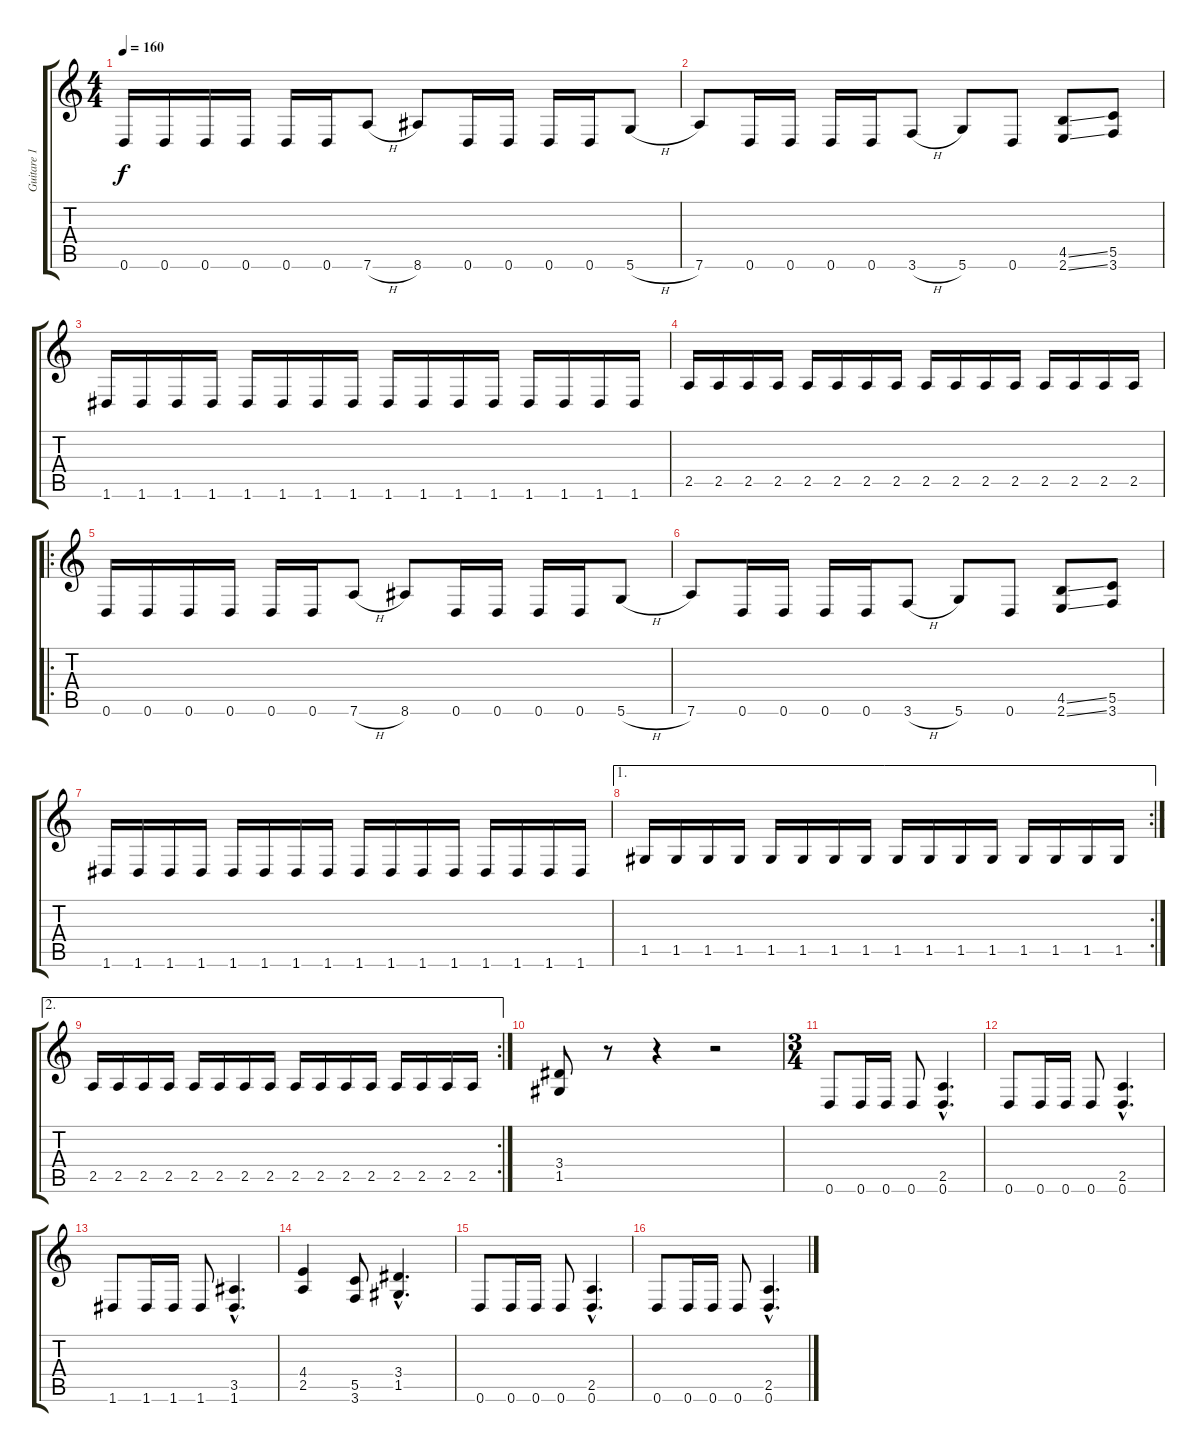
\track ("Guitare 1" "Guitare 1") {instrument overdrivenguitar}
\staff {score tabs}
\tuning (D4 A3 F3 C3 G2 D2) {hide}
\ts (4 4)
\tempo 160
\clef g2
\ks c
0.6.16{dy f} 0.6.16 0.6.16 0.6.16 0.6.16 0.6.16 7.6{h}.8 8.6.8 0.6.16 0.6.16 0.6.16 0.6.16 5.6{h}.8 |
7.6.8 0.6.16 0.6.16 0.6.16 0.6.16 3.6{h}.8 5.6.8 0.6.8 (4.5{ss} 2.6{ss}).8 (5.5 3.6).8 |
1.6.16 1.6.16 1.6.16 1.6.16 1.6.16 1.6.16 1.6.16 1.6.16 1.6.16 1.6.16 1.6.16 1.6.16 1.6.16 1.6.16 1.6.16 1.6.16 |
2.5.16 2.5.16 2.5.16 2.5.16 2.5.16 2.5.16 2.5.16 2.5.16 2.5.16 2.5.16 2.5.16 2.5.16 2.5.16 2.5.16 2.5.16 2.5.16 |
\ro
0.6.16 0.6.16 0.6.16 0.6.16 0.6.16 0.6.16 7.6{h}.8 8.6.8 0.6.16 0.6.16 0.6.16 0.6.16 5.6{h}.8 |
7.6.8 0.6.16 0.6.16 0.6.16 0.6.16 3.6{h}.8 5.6.8 0.6.8 (4.5{ss} 2.6{ss}).8 (5.5 3.6).8 |
1.6.16 1.6.16 1.6.16 1.6.16 1.6.16 1.6.16 1.6.16 1.6.16 1.6.16 1.6.16 1.6.16 1.6.16 1.6.16 1.6.16 1.6.16 1.6.16 |
\ae 1
\rc 2
1.5.16 1.5.16 1.5.16 1.5.16 1.5.16 1.5.16 1.5.16 1.5.16 1.5.16 1.5.16 1.5.16 1.5.16 1.5.16 1.5.16 1.5.16 1.5.16 |
\ae 2
\rc 2
2.5.16 2.5.16 2.5.16 2.5.16 2.5.16 2.5.16 2.5.16 2.5.16 2.5.16 2.5.16 2.5.16 2.5.16 2.5.16 2.5.16 2.5.16 2.5.16 |
(3.4 1.5).8 r.8 r.4 r.2 |
\ts (3 4)
0.6.8 0.6.16 0.6.16 0.6.8 (2.5{hac} 0.6{hac}).4{d} |
0.6.8 0.6.16 0.6.16 0.6.8 (2.5{hac} 0.6{hac}).4{d} |
1.6.8 1.6.16 1.6.16 1.6.8 (3.5{hac} 1.6{hac}).4{d} |
(4.4 2.5).4 (5.5 3.6).8 (3.4{hac} 1.5{hac}).4{d} |
0.6.8 0.6.16 0.6.16 0.6.8 (2.5{hac} 0.6{hac}).4{d} |
0.6.8 0.6.16 0.6.16 0.6.8 (2.5{hac} 0.6{hac}).4{d}
